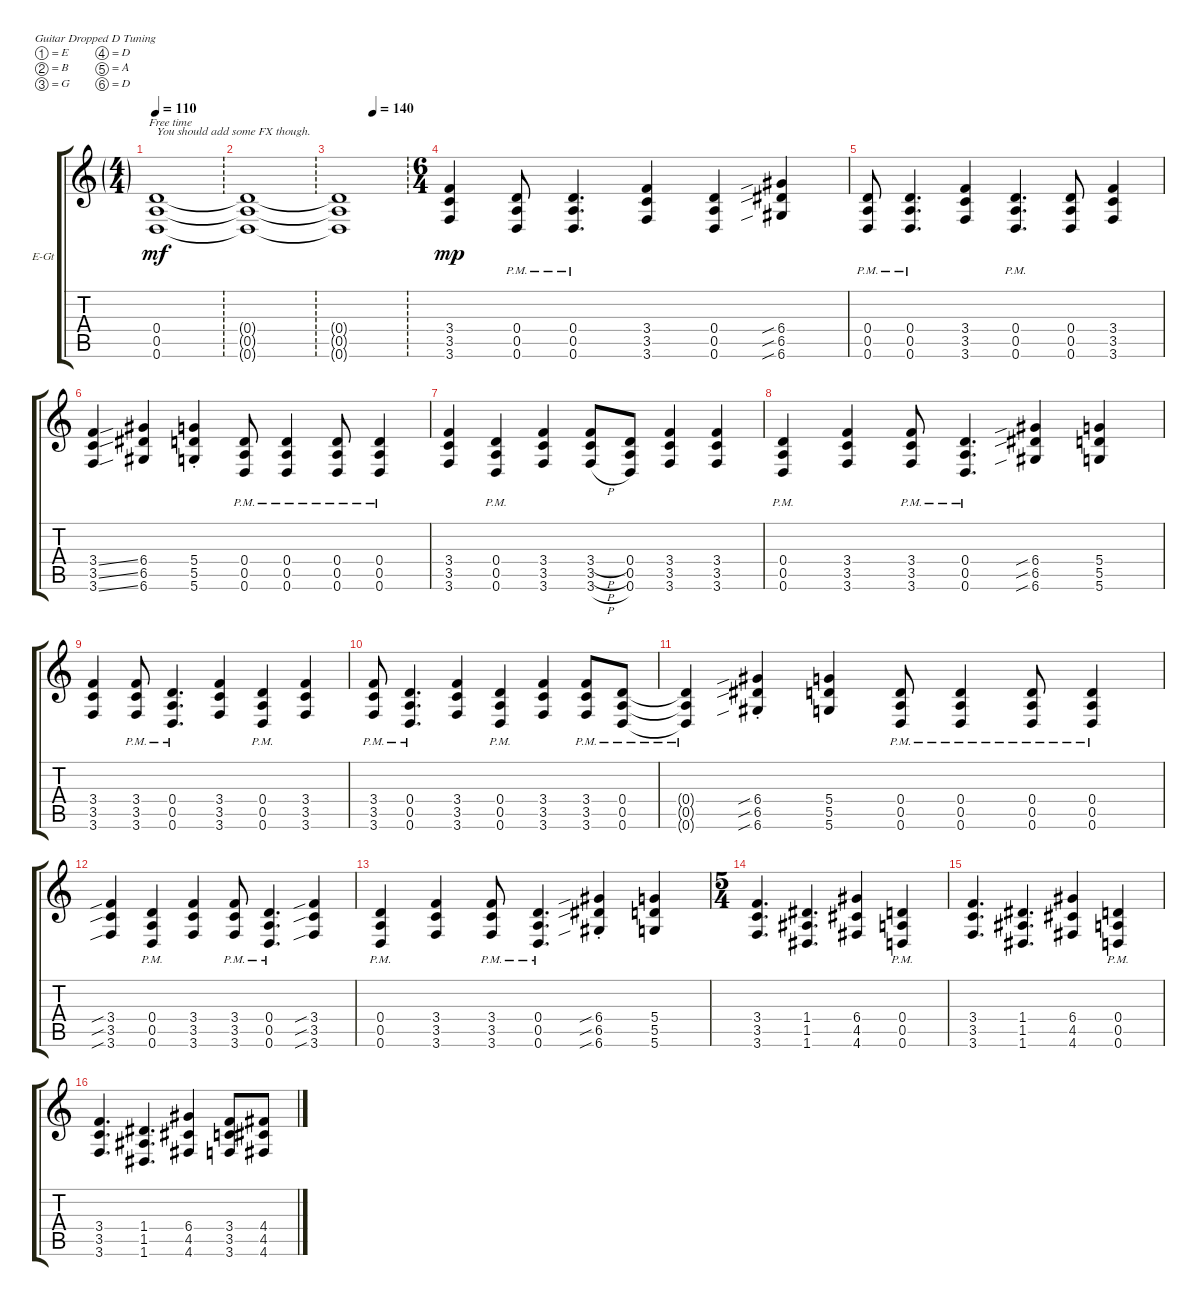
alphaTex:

\defaultSystemsLayout 4
\bracketExtendMode groupsimilarinstruments
\firstSystemTrackNameOrientation horizontal
\otherSystemsTrackNameOrientation horizontal
\track ("E-Gt (Bass & Dist)" "E-Gt") {instrument distortionguitar}
\staff {score tabs}
\tuning (E4 B3 G3 D3 A2 D2)
\ts (4 4)
\ft
\tempo 110
\clef g2
\ks c
(0.4{t} 0.5{t} 0.6{t}).1{txt "You should add some FX though." dy mf} |
\ft
(0.6{t} 0.5{t} 0.4{t}).1 |
\ft
\tempo (140 0.5)
(0.4{t} 0.5{t} 0.6{t}).1 |
\ts (6 4)
(3.6 3.4 3.5).4{dy mp} (0.4{pm} 0.5{pm} 0.6{pm}).8 (0.6{pm} 0.5{pm} 0.4{pm}).4{d} (3.6 3.4 3.5).4 (0.6 0.4 0.5).4 (6.4{sib} 6.5{sib} 6.6{sib}).4 |
(0.4{pm} 0.5{pm} 0.6{pm}).8 (0.6{pm} 0.5{pm} 0.4{pm}).4{d} (3.6 3.4 3.5).4 (0.6{pm} 0.4{pm} 0.5{pm}).4{d} (0.4 0.5 0.6).8 (3.4 3.5 3.6).4 |
(3.4{ss} 3.5{ss} 3.6{ss}).4 (6.6 6.5 6.4).4 (5.4{st} 5.5{st} 5.6).4 (0.4{pm} 0.5{pm} 0.6{pm}).8 (0.6{pm} 0.5{pm} 0.4{pm}).4 (0.4{pm} 0.5{pm} 0.6{pm}).8 (0.6{pm} 0.5{pm} 0.4{pm}).4 |
(3.4 3.5 3.6).4 (0.6{pm} 0.5{pm} 0.4{pm}).4 (3.4 3.5 3.6).4 (3.4{h} 3.5{h} 3.6{h}).8 (0.6 0.5 0.4).8 (3.4 3.5 3.6).4 (3.4 3.5 3.6).4 |
(0.4{pm} 0.5{pm} 0.6{pm}).4 (3.4 3.5 3.6).4 (3.6{pm} 3.5{pm} 3.4{pm}).8 (0.4{pm} 0.5{pm} 0.6{pm}).4{d} (6.4{sib} 6.5{sib} 6.6{sib}).4 (5.6 5.5 5.4).4 |
(3.4 3.5 3.6).4 (3.4{pm} 3.5{pm} 3.6{pm}).8 (0.6{pm} 0.5{pm} 0.4{pm}).4{d} (3.4 3.5 3.6).4 (0.6{pm} 0.5{pm} 0.4{pm}).4 (3.4 3.6 3.5).4 |
(3.4{pm} 3.5{pm} 3.6{pm}).8 (0.6{pm} 0.5{pm} 0.4{pm}).4{d} (3.4 3.5 3.6).4 (0.6{pm} 0.5{pm} 0.4{pm}).4 (3.4 3.6 3.5).4 (3.4{pm} 3.5{pm} 3.6{pm}).8 (0.6{pm} 0.5{pm} 0.4{pm}).8 |
(0.4{pm t} 0.5{pm t} 0.6{pm t}).4 (6.4{sib st} 6.5{sib st} 6.6{sib}).4 (5.6 5.5 5.4).4 (0.4{pm} 0.5{pm} 0.6{pm}).8 (0.6{pm} 0.5{pm} 0.4{pm}).4 (0.4{pm} 0.5{pm} 0.6{pm}).8 (0.6{pm} 0.5{pm} 0.4{pm}).4 |
(3.4{sib} 3.5{sib} 3.6{sib}).4 (0.6{pm} 0.5{pm} 0.4{pm}).4 (3.4 3.6 3.5).4 (3.4{pm} 3.5{pm} 3.6{pm}).8 (0.6{pm} 0.5{pm} 0.4{pm}).4{d} (3.4{sib} 3.5{sib} 3.6{sib}).4 |
(0.6{pm} 0.5{pm} 0.4{pm}).4 (3.4 3.6 3.5).4 (3.4{pm} 3.5{pm} 3.6{pm}).8 (0.6{pm} 0.5{pm} 0.4{pm}).4{d} (6.4{sib st} 6.5{sib st} 6.6{sib}).4 (5.6 5.5 5.4).4 |
\ts (5 4)
(3.4 3.5 3.6).4{d} (1.6 1.5 1.4).4{d} (6.4 4.5 4.6).4 (0.6{pm} 0.5{pm} 0.4{pm}).4 |
(3.4 3.5 3.6).4{d} (1.6 1.5 1.4).4{d} (6.4 4.5 4.6).4 (0.6{pm} 0.5{pm} 0.4{pm}).4 |
(3.4 3.5 3.6).4{d} (1.6 1.5 1.4).4{d} (6.4 4.6 4.5).4 (3.4 3.5 3.6).8 (4.6 4.5 4.4).8
